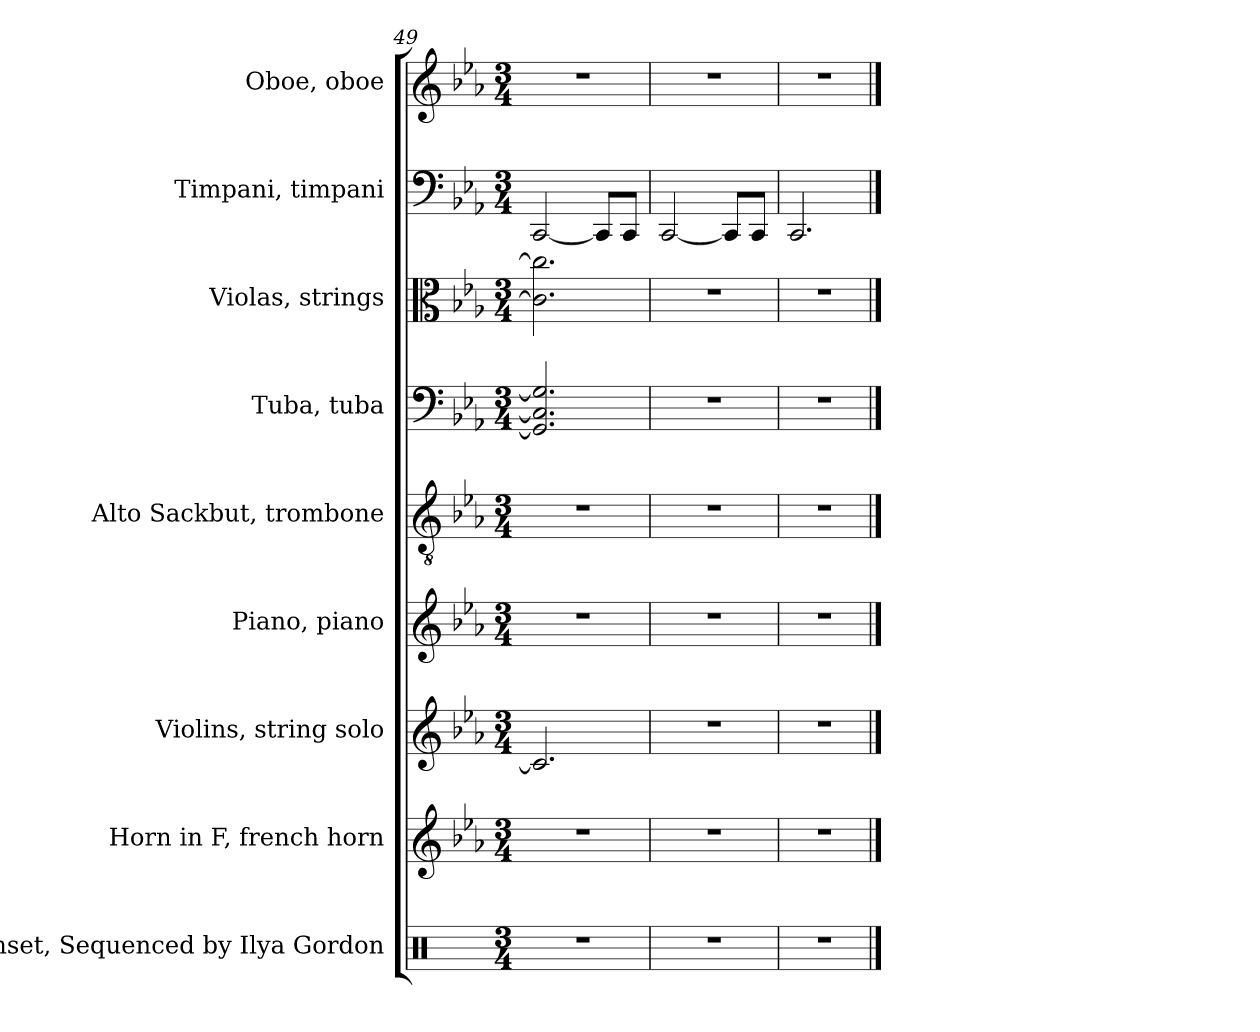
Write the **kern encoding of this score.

**kern	**kern	**kern	**kern	**kern	**kern	**kern	**kern	**kern
*part9	*part8	*part7	*part6	*part5	*part4	*part3	*part2	*part1
*staff9	*staff8	*staff7	*staff6	*staff5	*staff4	*staff3	*staff2	*staff1
*I"Drumset, Sequenced by Ilya Gordon	*I"Horn in F, french horn	*I"Violins, string solo	*I"Piano, piano	*I"Alto Sackbut, trombone	*I"Tuba, tuba	*I"Violas, strings	*I"Timpani, timpani	*I"Oboe, oboe
*I'D. Set	*I'F Hn.	*I'Vlns.	*I'Pno.	*I'A. Sack.	*I'Tba.	*I'Vlas.	*I'Timp.	*I'Ob.
*clefX	*clefG2	*clefG2	*clefG2	*clefGv2	*clefF4	*clefC3	*clefF4	*clefG2
*	*ITrd4c7	*	*	*	*	*	*	*
*k[]	*k[b-e-a-d-]	*k[b-e-a-]	*k[b-e-a-]	*k[b-e-a-]	*k[b-e-a-]	*k[b-e-a-]	*k[b-e-a-]	*k[b-e-a-]
*M3/4	*M3/4	*M3/4	*M3/4	*M3/4	*M3/4	*M3/4	*M3/4	*M3/4
=49	=49	=49	=49	=49	=49	=49	=49	=49
2.r	2.r	2.c/]	2.r	2.r	2.GG/] 2.C/] 2.G/]	2.c\] 2.cc\]	[2CC/	2.r
.	.	.	.	.	.	.	8CC/L]	.
.	.	.	.	.	.	.	8CC/J	.
=50	=50	=50	=50	=50	=50	=50	=50	=50
2.r	2.r	2.r	2.r	2.r	2.r	2.r	[2CC/	2.r
.	.	.	.	.	.	.	8CC/L]	.
.	.	.	.	.	.	.	8CC/J	.
=51	=51	=51	=51	=51	=51	=51	=51	=51
2.r	2.r	2.r	2.r	2.r	2.r	2.r	2.CC/	2.r
==	==	==	==	==	==	==	==	==
*-	*-	*-	*-	*-	*-	*-	*-	*-
